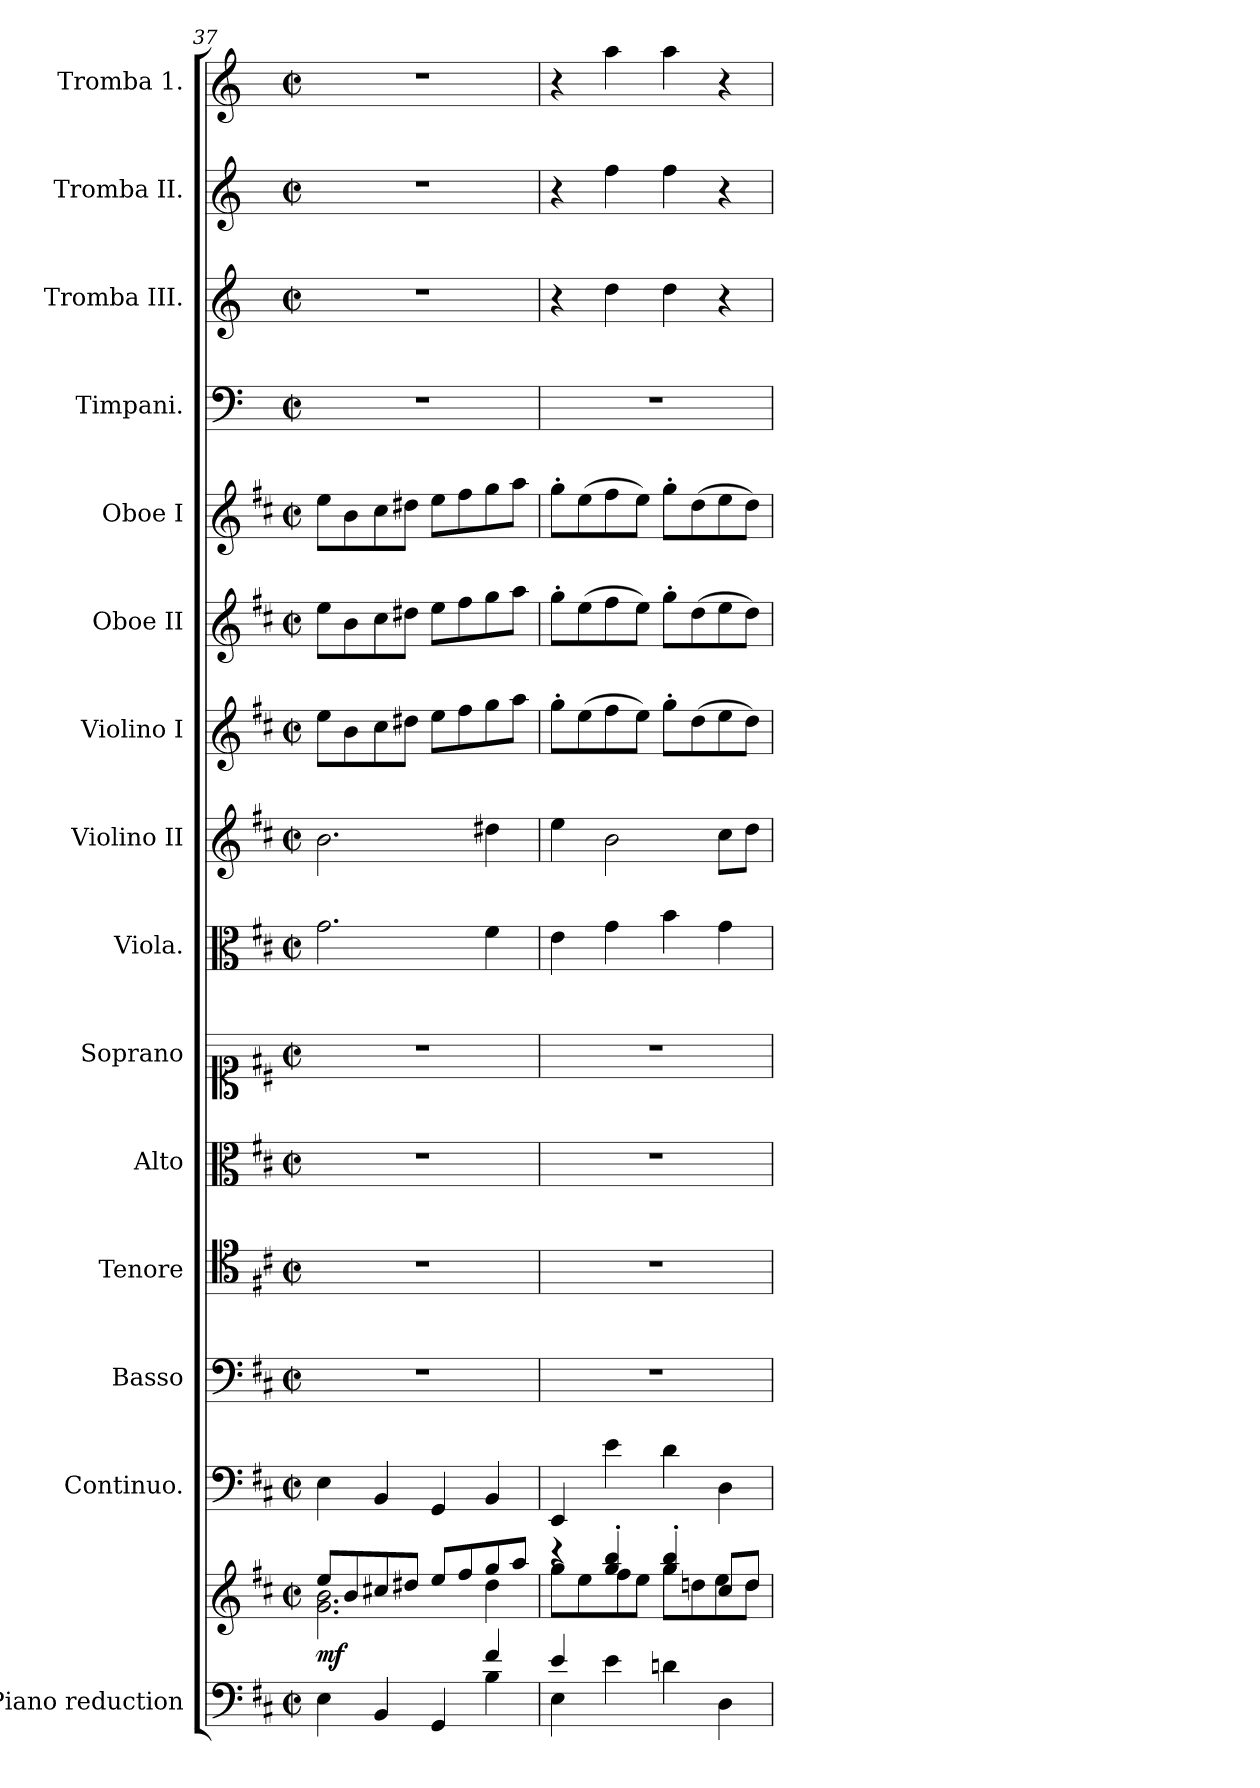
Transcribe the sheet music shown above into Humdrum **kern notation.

**kern	**kern	**dynam	**kern	**kern	**kern	**kern	**kern	**kern	**kern	**kern	**kern	**kern	**kern	**kern	**kern	**kern
*part15	*part15	*part15	*part14	*part13	*part12	*part11	*part10	*part9	*part8	*part7	*part6	*part5	*part4	*part3	*part2	*part1
*staff16	*staff15	*staff15/16	*staff14	*staff13	*staff12	*staff11	*staff10	*staff9	*staff8	*staff7	*staff6	*staff5	*staff4	*staff3	*staff2	*staff1
*I"Piano reduction	*	*	*I"Continuo.	*I"Basso	*I"Tenore	*I"Alto	*I"Soprano	*I"Viola.	*I"Violino II	*I"Violino I	*I"Oboe II	*I"Oboe I	*I"Timpani.	*I"Tromba III.	*I"Tromba II.	*I"Tromba 1.
*I'Pno	*	*	*	*	*	*	*	*I'Vla	*	*I'Vln	*I'Ob	*I'Ob	*I'Timp	*	*	*
!!LO:PB:g=z
*clefF4	*clefG2	*	*clefF4	*clefF4	*clefC4	*clefC3	*clefC1	*clefC3	*clefG2	*clefG2	*clefG2	*clefG2	*clefF4	*clefG2	*clefG2	*clefG2
*	*	*	*	*	*	*	*	*	*	*	*	*	*ITrd-1c-2	*ITrd-1c-2	*ITrd-1c-2	*ITrd-1c-2
*k[f#c#]	*k[f#c#]	*	*k[f#c#]	*k[f#c#]	*k[f#c#]	*k[f#c#]	*k[f#c#]	*k[f#c#]	*k[f#c#]	*k[f#c#]	*k[f#c#]	*k[f#c#]	*k[f#c#]	*k[f#c#]	*k[f#c#]	*k[f#c#]
*M2/2	*M2/2	*	*M2/2	*M2/2	*M2/2	*M2/2	*M2/2	*M2/2	*M2/2	*M2/2	*M2/2	*M2/2	*M2/2	*M2/2	*M2/2	*M2/2
*met(c|)	*met(c|)	*	*met(c|)	*met(c|)	*met(c|)	*met(c|)	*met(c|)	*met(c|)	*met(c|)	*met(c|)	*met(c|)	*met(c|)	*met(c|)	*met(c|)	*met(c|)	*met(c|)
=37	=37	=37	=37	=37	=37	=37	=37	=37	=37	=37	=37	=37	=37	=37	=37	=37
*^	*^	*	*	*	*	*	*	*	*	*	*	*	*	*	*	*
!	!	!	!	!LO:DY:b	!	!	!	!	!	!	!	!	!	!	!	!	!	!
4E\	2ryy	8ee/L	2.g\ 2.b\	mf	4E\	1r	1r	1r	1r	2.g\	2.b\	8ee\L	8ee\L	8ee\L	1r	1r	1r	1r
.	.	8b/	.	.	.	.	.	.	.	.	.	8b\	8b\	8b\	.	.	.	.
4BB/	.	8cc#X/	.	.	4BB/	.	.	.	.	.	.	8cc#\	8cc#\	8cc#\	.	.	.	.
.	.	8dd#X/J	.	.	.	.	.	.	.	.	.	8dd#X\J	8dd#X\J	8dd#X\J	.	.	.	.
4GG/	4ryy	8ee/L	.	.	4GG/	.	.	.	.	.	.	8ee\L	8ee\L	8ee\L	.	.	.	.
.	.	8ff#/	.	.	.	.	.	.	.	.	.	8ff#\	8ff#\	8ff#\	.	.	.	.
4f#/	4B\	8gg/	4dd#\	.	4BB/	.	.	.	.	4f#\	4dd#X\	8gg\	8gg\	8gg\	.	.	.	.
.	.	8aa/J	.	.	.	.	.	.	.	.	.	8aa\J	8aa\J	8aa\J	.	.	.	.
=38	=38	=38	=38	=38	=38	=38	=38	=38	=38	=38	=38	=38	=38	=38	=38	=38	=38	=38
4e/	4E\	4rccc	8gg\L	.	4EE/	1r	1r	1r	1r	4e\	4ee\	8gg'\L	8gg'\L	8gg'\L	1r	4r	4r	4r
.	.	.	8ee\	.	.	.	.	.	.	.	.	(>8ee\	(>8ee\	(>8ee\	.	.	.	.
4ryy	4e\	4gg/' 4bb/'	8ff#\	.	4e\	.	.	.	.	4g\	2b\	8ff#\	8ff#\	8ff#\	.	4ee\	4gg\	4bb\
.	.	.	8ee\J	.	.	.	.	.	.	.	.	8ee\J)	8ee\J)	8ee\J)	.	.	.	.
2ryy	4dn\	4gg/' 4bb/'	8gg\L	.	4d\	.	.	.	.	4b\	.	8gg'\L	8gg'\L	8gg'\L	.	4ee\	4gg\	4bb\
.	.	.	8ddn\	.	.	.	.	.	.	.	.	(>8dd\	(>8dd\	(>8dd\	.	.	.	.
.	4D\	8cc#/L	8ee\	.	4D\	.	.	.	.	4g\	8cc#\L	8ee\	8ee\	8ee\	.	4r	4r	4r
.	.	8dd/J	8dd\J	.	.	.	.	.	.	.	8dd\J	8dd\J)	8dd\J)	8dd\J)	.	.	.	.
*v	*v	*	*	*	*	*	*	*	*	*	*	*	*	*	*	*	*	*
*	*v	*v	*	*	*	*	*	*	*	*	*	*	*	*	*	*	*
=	=	=	=	=	=	=	=	=	=	=	=	=	=	=	=	=
*-	*-	*-	*-	*-	*-	*-	*-	*-	*-	*-	*-	*-	*-	*-	*-	*-
